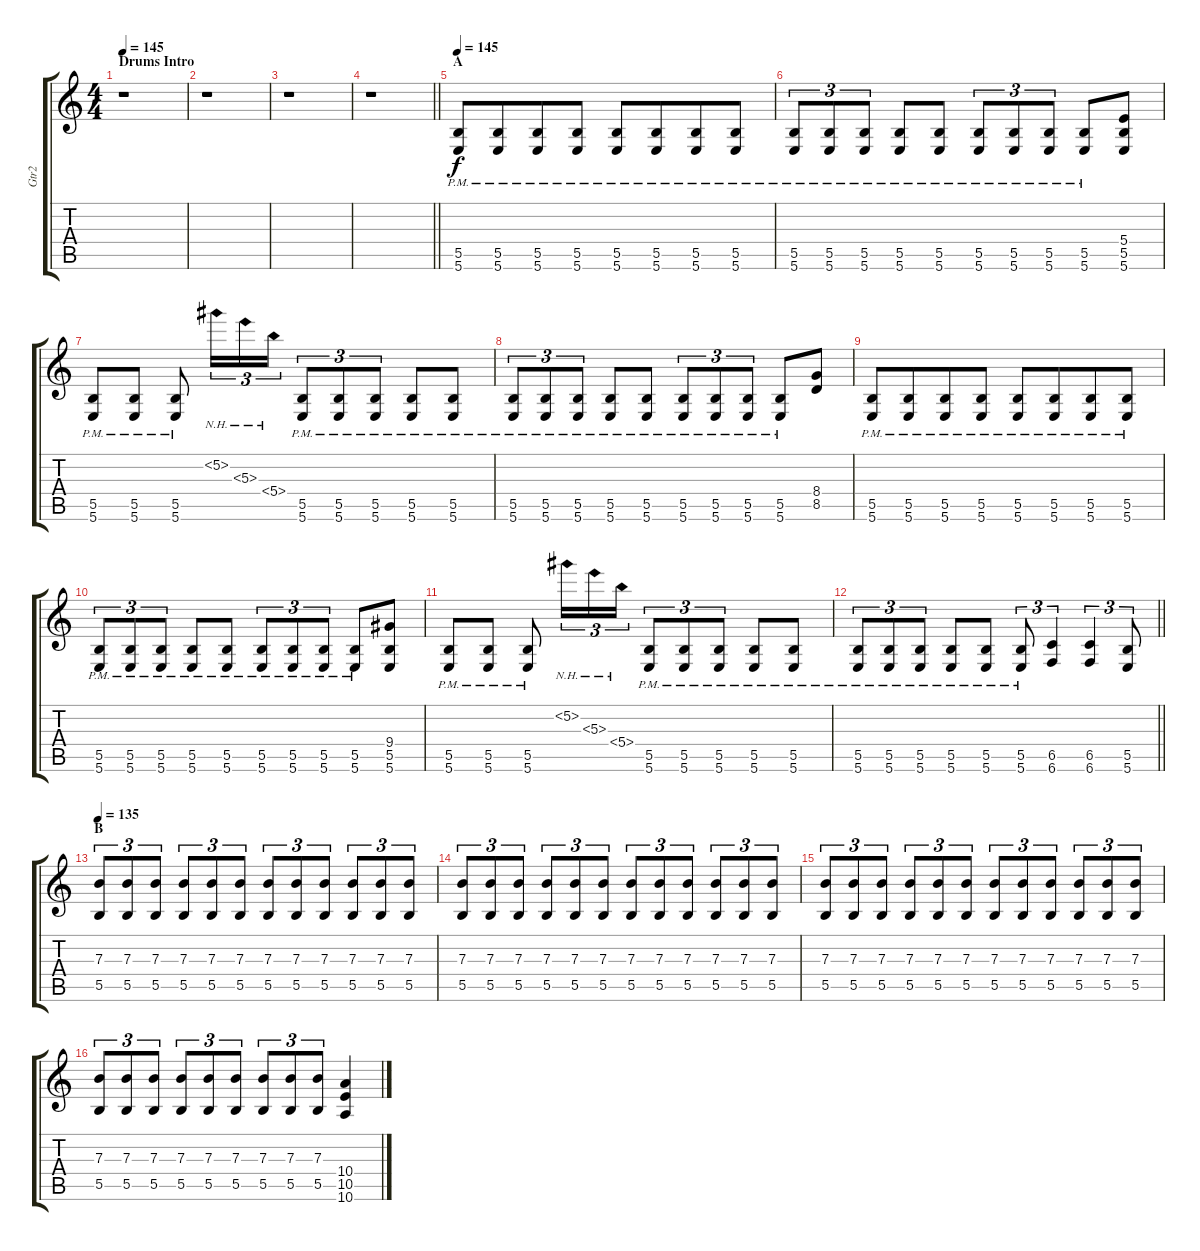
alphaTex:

\track ("Gtr2" "Gtr2") {instrument distortionguitar}
\staff {score tabs}
\tuning (Db4 Ab3 E3 B2 Gb2 B1) {hide}
\ts (4 4)
\section ("" "Drums Intro")
\tempo 145
\clef g2
\ks c
r.1{dy f instrument distortionguitar} |
r.1 |
r.1 |
\barLineRight lightlight
r.1 |
\section ("" "A")
\tempo 145
(5.5 5.6{pm}).8 (5.5 5.6{pm}).8{beam merge} (5.5 5.6{pm}).8 (5.5 5.6{pm}).8 (5.5 5.6{pm}).8 (5.5 5.6{pm}).8{beam merge} (5.5 5.6{pm}).8 (5.5 5.6{pm}).8 |
(5.5 5.6{pm}).8{tu (3 2)} (5.5 5.6{pm}).8{tu (3 2)} (5.5 5.6{pm}).8{tu (3 2)} (5.5 5.6{pm}).8 (5.5 5.6{pm}).8 (5.5 5.6{pm}).8{tu (3 2)} (5.5 5.6{pm}).8{tu (3 2)} (5.5 5.6{pm}).8{tu (3 2)} (5.5 5.6{pm}).8 (5.4 5.5 5.6).8 |
(5.5 5.6{pm}).8 (5.5 5.6{pm}).8 (5.5 5.6{pm}).8 5.2{nh}.16{tu (3 2)} 5.3{nh}.16{tu (3 2)} 5.4{nh}.16{tu (3 2)} (5.5 5.6{pm}).8{tu (3 2)} (5.5 5.6{pm}).8{tu (3 2)} (5.5 5.6{pm}).8{tu (3 2)} (5.5 5.6{pm}).8 (5.5 5.6{pm}).8 |
(5.5 5.6{pm}).8{tu (3 2)} (5.5 5.6{pm}).8{tu (3 2)} (5.5 5.6{pm}).8{tu (3 2)} (5.5 5.6{pm}).8 (5.5 5.6{pm}).8 (5.5 5.6{pm}).8{tu (3 2)} (5.5 5.6{pm}).8{tu (3 2)} (5.5 5.6{pm}).8{tu (3 2)} (5.5 5.6{pm}).8 (8.4 8.5).8 |
(5.5 5.6{pm}).8 (5.5 5.6{pm}).8{beam merge} (5.5 5.6{pm}).8 (5.5 5.6{pm}).8 (5.5 5.6{pm}).8 (5.5 5.6{pm}).8{beam merge} (5.5 5.6{pm}).8 (5.5 5.6{pm}).8 |
(5.5 5.6{pm}).8{tu (3 2)} (5.5 5.6{pm}).8{tu (3 2)} (5.5 5.6{pm}).8{tu (3 2)} (5.5 5.6{pm}).8 (5.5 5.6{pm}).8 (5.5 5.6{pm}).8{tu (3 2)} (5.5 5.6{pm}).8{tu (3 2)} (5.5 5.6{pm}).8{tu (3 2)} (5.5 5.6{pm}).8 (9.4 5.5 5.6).8 |
(5.5 5.6{pm}).8 (5.5 5.6{pm}).8 (5.5 5.6{pm}).8 5.2{nh}.16{tu (3 2)} 5.3{nh}.16{tu (3 2)} 5.4{nh}.16{tu (3 2)} (5.5 5.6{pm}).8{tu (3 2)} (5.5 5.6{pm}).8{tu (3 2)} (5.5 5.6{pm}).8{tu (3 2)} (5.5 5.6{pm}).8 (5.5 5.6{pm}).8 |
\barLineRight lightlight
(5.5 5.6{pm}).8{tu (3 2)} (5.5 5.6{pm}).8{tu (3 2)} (5.5 5.6{pm}).8{tu (3 2)} (5.5 5.6{pm}).8 (5.5 5.6{pm}).8 (5.5 5.6{pm}).8{tu (3 2)} (6.5 6.6).4{tu (3 2)} (6.5 6.6).4{tu (3 2)} (5.5 5.6).8{tu (3 2)} |
\section ("" "B")
\tempo 135
(7.3 5.5).8{tu (3 2)} (7.3 5.5).8{tu (3 2)} (7.3 5.5).8{tu (3 2)} (7.3 5.5).8{tu (3 2)} (7.3 5.5).8{tu (3 2)} (7.3 5.5).8{tu (3 2)} (7.3 5.5).8{tu (3 2)} (7.3 5.5).8{tu (3 2)} (7.3 5.5).8{tu (3 2)} (7.3 5.5).8{tu (3 2)} (7.3 5.5).8{tu (3 2)} (7.3 5.5).8{tu (3 2)} |
(7.3 5.5).8{tu (3 2)} (7.3 5.5).8{tu (3 2)} (7.3 5.5).8{tu (3 2)} (7.3 5.5).8{tu (3 2)} (7.3 5.5).8{tu (3 2)} (7.3 5.5).8{tu (3 2)} (7.3 5.5).8{tu (3 2)} (7.3 5.5).8{tu (3 2)} (7.3 5.5).8{tu (3 2)} (7.3 5.5).8{tu (3 2)} (7.3 5.5).8{tu (3 2)} (7.3 5.5).8{tu (3 2)} |
(7.3 5.5).8{tu (3 2)} (7.3 5.5).8{tu (3 2)} (7.3 5.5).8{tu (3 2)} (7.3 5.5).8{tu (3 2)} (7.3 5.5).8{tu (3 2)} (7.3 5.5).8{tu (3 2)} (7.3 5.5).8{tu (3 2)} (7.3 5.5).8{tu (3 2)} (7.3 5.5).8{tu (3 2)} (7.3 5.5).8{tu (3 2)} (7.3 5.5).8{tu (3 2)} (7.3 5.5).8{tu (3 2)} |
(7.3 5.5).8{tu (3 2)} (7.3 5.5).8{tu (3 2)} (7.3 5.5).8{tu (3 2)} (7.3 5.5).8{tu (3 2)} (7.3 5.5).8{tu (3 2)} (7.3 5.5).8{tu (3 2)} (7.3 5.5).8{tu (3 2)} (7.3 5.5).8{tu (3 2)} (7.3 5.5).8{tu (3 2)} (10.4 10.5 10.6).4
